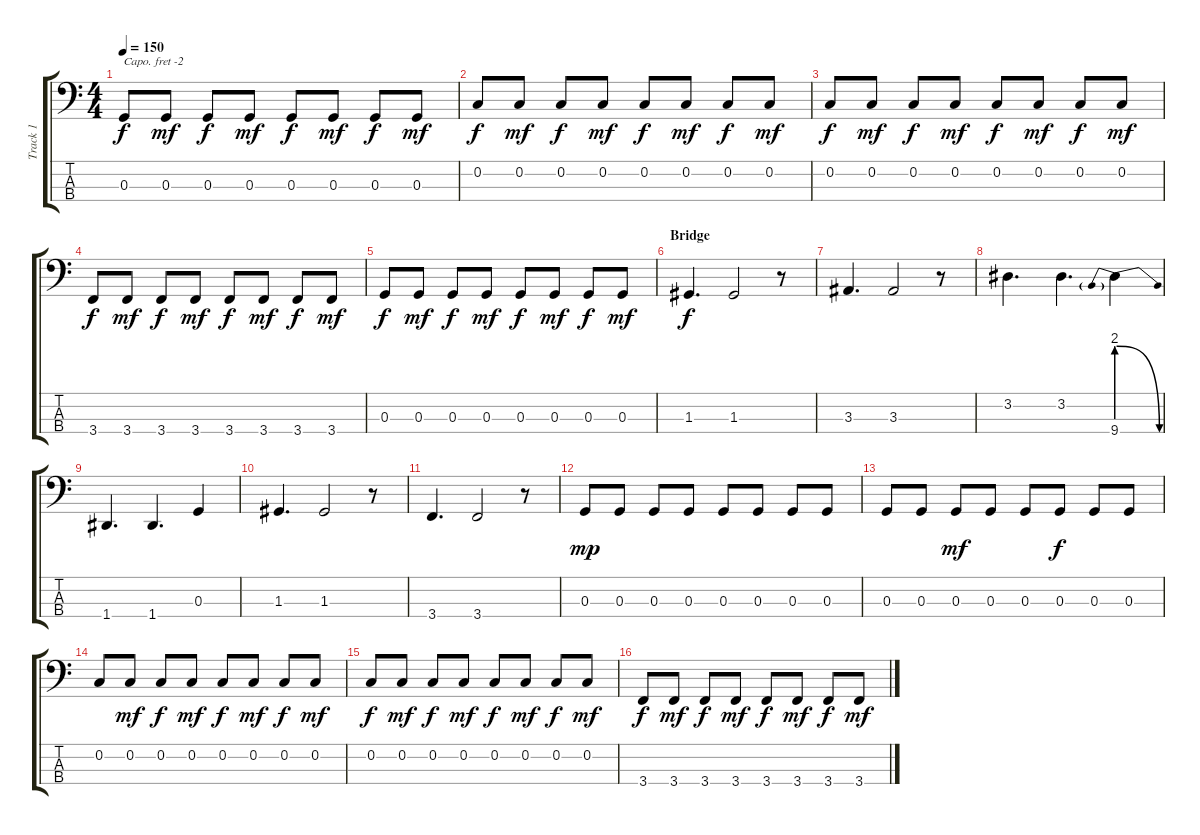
\track ("Track 1" "Track 1") {instrument electricbasspick}
\staff {score tabs}
\capo -2
\tuning (G2 D2 A1 E1) {hide}
\ts (4 4)
\tempo 150
\clef f4
\ks c
0.3.8{dy f} 0.3.8{dy mf} 0.3.8{dy f} 0.3.8{dy mf} 0.3.8{dy f} 0.3.8{dy mf} 0.3.8{dy f} 0.3.8{dy mf} |
0.2.8{dy f} 0.2.8{dy mf} 0.2.8{dy f} 0.2.8{dy mf} 0.2.8{dy f} 0.2.8{dy mf} 0.2.8{dy f} 0.2.8{dy mf} |
0.2.8{dy f} 0.2.8{dy mf} 0.2.8{dy f} 0.2.8{dy mf} 0.2.8{dy f} 0.2.8{dy mf} 0.2.8{dy f} 0.2.8{dy mf} |
3.4.8{dy f} 3.4.8{dy mf} 3.4.8{dy f} 3.4.8{dy mf} 3.4.8{dy f} 3.4.8{dy mf} 3.4.8{dy f} 3.4.8{dy mf} |
0.3.8{dy f} 0.3.8{dy mf} 0.3.8{dy f} 0.3.8{dy mf} 0.3.8{dy f} 0.3.8{dy mf} 0.3.8{dy f} 0.3.8{dy mf} |
\section ("" "Bridge")
1.3.4{d dy f} 1.3.2 r.8 |
3.3.4{d} 3.3.2 r.8 |
3.2.4{d} 3.2.4{d} 9.4{be (prebendrelease 0 8 60 0)}.4 |
1.4.4{d} 1.4.4{d} 0.3.4 |
1.3.4{d} 1.3.2 r.8 |
3.4.4{d} 3.4.2 r.8 |
0.3.8{dy mp} 0.3.8 0.3.8 0.3.8 0.3.8 0.3.8 0.3.8 0.3.8 |
0.3.8 0.3.8 0.3.8{dy mf} 0.3.8 0.3.8 0.3.8{dy f} 0.3.8 0.3.8 |
0.2.8 0.2.8{dy mf} 0.2.8{dy f} 0.2.8{dy mf} 0.2.8{dy f} 0.2.8{dy mf} 0.2.8{dy f} 0.2.8{dy mf} |
0.2.8{dy f} 0.2.8{dy mf} 0.2.8{dy f} 0.2.8{dy mf} 0.2.8{dy f} 0.2.8{dy mf} 0.2.8{dy f} 0.2.8{dy mf} |
3.4.8{dy f} 3.4.8{dy mf} 3.4.8{dy f} 3.4.8{dy mf} 3.4.8{dy f} 3.4.8{dy mf} 3.4.8{dy f} 3.4.8{dy mf}
